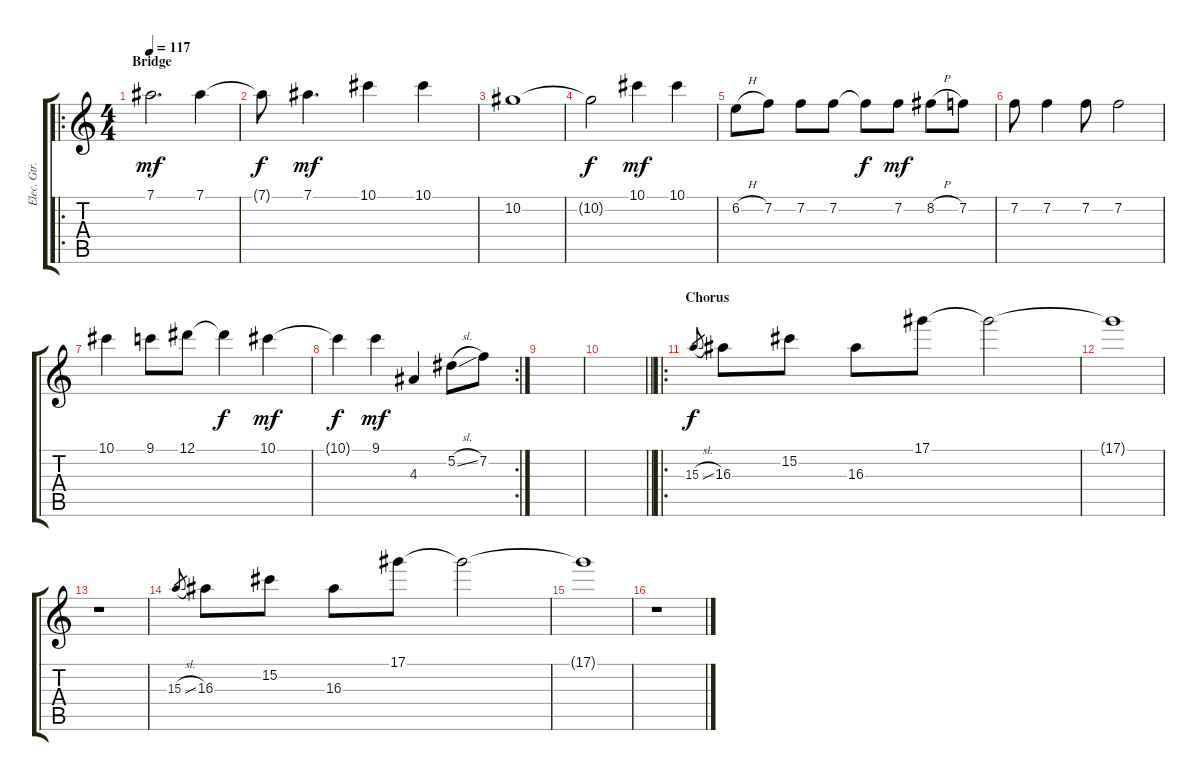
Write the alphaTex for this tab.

\track ("Elec. Gtr." "Elec. Gtr.") {instrument distortionguitar}
\staff {score tabs}
\tuning (Eb4 Bb3 Gb3 Db3 Ab2 Eb2) {hide}
\ro
\ts (4 4)
\section ("" "Bridge")
\tempo 117
\clef g2
\ks c
7.1.2{d dy mf volume 13} 7.1.4 |
7.1{t}.8{dy f} 7.1.4{d dy mf} 10.1.4 10.1.4 |
10.2.1 |
10.2{t}.2{dy f} 10.1.4{dy mf} 10.1.4 |
6.2{h}.8 7.2.8 7.2.8 7.2.8 7.2{t}.8{dy f} 7.2.8{dy mf} 8.2{h}.8 7.2.8 |
7.2.8 7.2.4 7.2.8 7.2.2 |
10.1.4 9.1.8 12.1.8 12.1{t}.4{dy f} 10.1.4{dy mf} |
\rc 2
10.1{t}.4{dy f} 9.1.4{dy mf} 4.3.4 5.2{sl}.8 7.2.8 |
|
\barLineRight lightlight
|
\ro
\section ("" "Chorus")
15.3{sl}.8{gr dy f} 16.3.8 15.2.8 16.3.8 17.1.8 17.1{t}.2 |
17.1{t}.1{volume 5} |
r.1 |
15.3{sl}.8{gr} 16.3.8{volume 13} 15.2.8 16.3.8 17.1.8 17.1{t}.2 |
17.1{t}.1{volume 5} |
r.1
